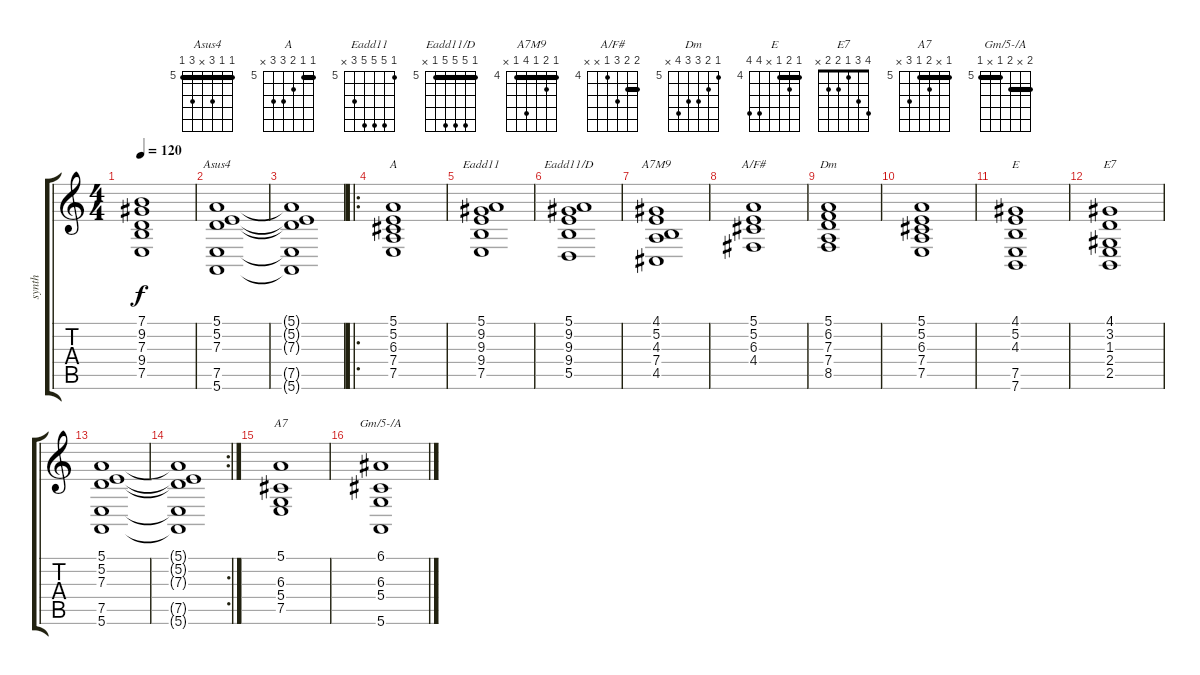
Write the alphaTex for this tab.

\track ("synth" "synth") {instrument pad6metallic}
\staff {score tabs}
\tuning (E4 B3 G3 D3 A2 E2) {hide}
\chord ("Asus4" 5 5 7 x 7 5) {firstfret 5 barre 5}
\chord ("A" 5 5 6 7 7 x) {firstfret 5 barre 5}
\chord ("Eadd11" 5 9 9 9 7 x) {firstfret 5}
\chord ("Eadd11/D" 5 9 9 9 5 x) {firstfret 5 barre 5}
\chord ("A7M9" 4 5 4 7 4 x) {firstfret 4 barre 4}
\chord ("A/F#" 5 5 6 4 x x) {firstfret 4 barre 5}
\chord ("Dm" 5 6 7 7 8 x) {firstfret 5}
\chord ("E" 4 5 4 x 7 7) {firstfret 4 barre 4}
\chord ("E7" 4 3 1 2 2 x)
\chord ("A7" 5 x 6 5 7 x) {firstfret 5 barre 5}
\chord ("Gm/5-/A" 6 x 6 5 x 5) {firstfret 5 barre (5 6)}
\ts (4 4)
\tempo 120
\clef g2
\ks c
(7.1{t} 9.2{t} 7.3{t} 9.4{t} 7.5{t}).1{dy f} |
(5.1 5.2 7.3 7.5 5.6).1{ch "Asus4"} |
(5.1{t} 5.2{t} 7.3{t} 7.5{t} 5.6{t}).1 |
\ro
(5.1 5.2 6.3 7.4 7.5).1{ch "A"} |
(5.1 9.2 9.3 9.4 7.5).1{ch "Eadd11"} |
(5.1 9.2 9.3 9.4 5.5).1{ch "Eadd11/D"} |
(4.1 5.2 4.3 7.4 4.5).1{ch "A7M9"} |
(5.1 5.2 6.3 4.4).1{ch "A/F#"} |
(5.1 6.2 7.3 7.4 8.5).1{ch "Dm"} |
(5.1 5.2 6.3 7.4 7.5).1 |
(4.1 5.2 4.3 7.5 7.6).1{ch "E"} |
(4.1 3.2 1.3 2.4 2.5).1{ch "E7"} |
(5.1 5.2 7.3 7.5 5.6).1 |
\rc 2
(5.1{t} 5.2{t} 7.3{t} 7.5{t} 5.6{t}).1 |
(5.1 6.3 5.4 7.5).1{ch "A7"} |
(6.1 6.3 5.4 5.6).1{ch "Gm/5-/A"}
